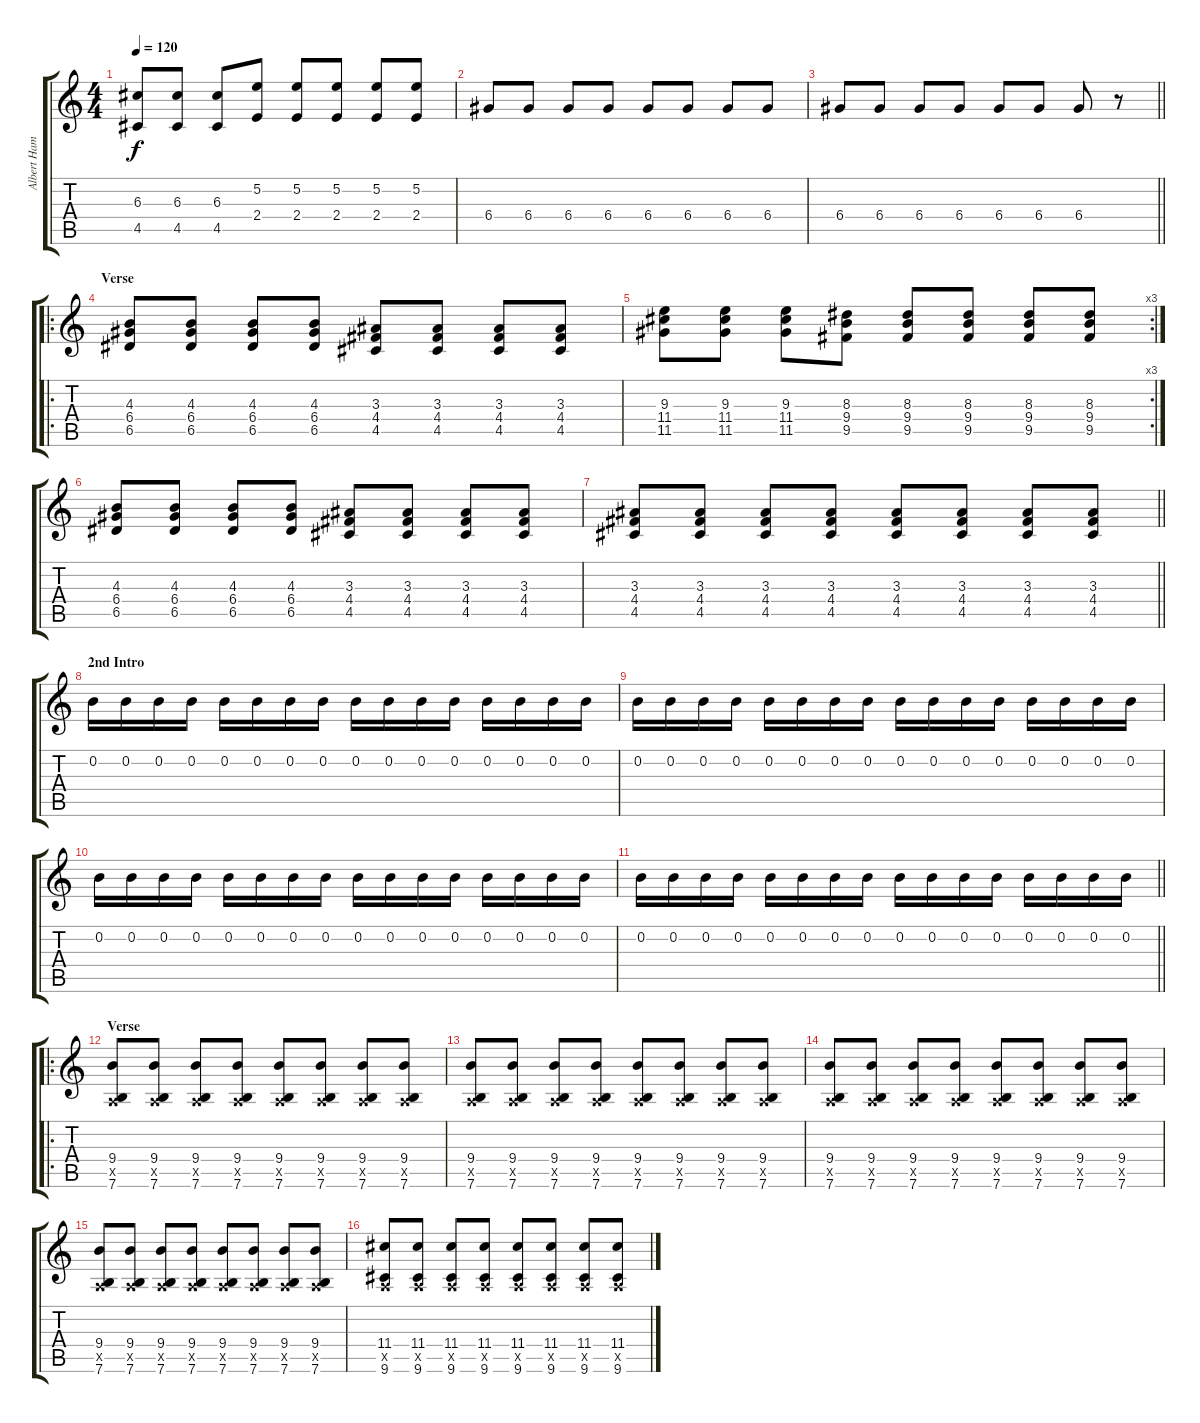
\track ("Albert Hammond Jr." "Albert Ham") {instrument overdrivenguitar}
\staff {score tabs}
\tuning (E4 B3 G3 D3 A2 E2) {hide}
\ts (4 4)
\tempo 120
\clef g2
\ks c
(6.3 4.5).8{dy f} (6.3 4.5).8 (6.3 4.5).8 (5.2 2.4).8 (5.2 2.4).8 (5.2 2.4).8 (5.2 2.4).8 (5.2 2.4).8 |
6.4.8 6.4.8 6.4.8 6.4.8 6.4.8 6.4.8 6.4.8 6.4.8 |
\barLineRight lightlight
6.4.8 6.4.8 6.4.8 6.4.8 6.4.8 6.4.8 6.4.8 r.8 |
\ro
\section ("" "Verse")
(4.3 6.4 6.5).8 (4.3 6.4 6.5).8 (4.3 6.4 6.5).8 (4.3 6.4 6.5).8 (3.3 4.4 4.5).8 (3.3 4.4 4.5).8 (3.3 4.4 4.5).8 (3.3 4.4 4.5).8 |
\rc 3
(9.3 11.4 11.5).8 (9.3 11.4 11.5).8 (9.3 11.4 11.5).8 (8.3 9.4 9.5).8 (8.3 9.4 9.5).8 (8.3 9.4 9.5).8 (8.3 9.4 9.5).8 (8.3 9.4 9.5).8 |
(4.3 6.4 6.5).8 (4.3 6.4 6.5).8 (4.3 6.4 6.5).8 (4.3 6.4 6.5).8 (3.3 4.4 4.5).8 (3.3 4.4 4.5).8 (3.3 4.4 4.5).8 (3.3 4.4 4.5).8 |
\barLineRight lightlight
(3.3 4.4 4.5).8 (3.3 4.4 4.5).8 (3.3 4.4 4.5).8 (3.3 4.4 4.5).8 (3.3 4.4 4.5).8 (3.3 4.4 4.5).8 (3.3 4.4 4.5).8 (3.3 4.4 4.5).8 |
\section ("" "2nd Intro")
0.2.16 0.2.16 0.2.16 0.2.16 0.2.16 0.2.16 0.2.16 0.2.16 0.2.16 0.2.16 0.2.16 0.2.16 0.2.16 0.2.16 0.2.16 0.2.16 |
0.2.16 0.2.16 0.2.16 0.2.16 0.2.16 0.2.16 0.2.16 0.2.16 0.2.16 0.2.16 0.2.16 0.2.16 0.2.16 0.2.16 0.2.16 0.2.16 |
0.2.16 0.2.16 0.2.16 0.2.16 0.2.16 0.2.16 0.2.16 0.2.16 0.2.16 0.2.16 0.2.16 0.2.16 0.2.16 0.2.16 0.2.16 0.2.16 |
\barLineRight lightlight
0.2.16 0.2.16 0.2.16 0.2.16 0.2.16 0.2.16 0.2.16 0.2.16 0.2.16 0.2.16 0.2.16 0.2.16 0.2.16 0.2.16 0.2.16 0.2.16 |
\ro
\section ("" "Verse")
(9.4 0.5{x} 7.6).8 (9.4 0.5{x} 7.6).8 (9.4 0.5{x} 7.6).8 (9.4 0.5{x} 7.6).8 (9.4 0.5{x} 7.6).8 (9.4 0.5{x} 7.6).8 (9.4 0.5{x} 7.6).8 (9.4 0.5{x} 7.6).8 |
(9.4 0.5{x} 7.6).8 (9.4 0.5{x} 7.6).8 (9.4 0.5{x} 7.6).8 (9.4 0.5{x} 7.6).8 (9.4 0.5{x} 7.6).8 (9.4 0.5{x} 7.6).8 (9.4 0.5{x} 7.6).8 (9.4 0.5{x} 7.6).8 |
(9.4 0.5{x} 7.6).8 (9.4 0.5{x} 7.6).8 (9.4 0.5{x} 7.6).8 (9.4 0.5{x} 7.6).8 (9.4 0.5{x} 7.6).8 (9.4 0.5{x} 7.6).8 (9.4 0.5{x} 7.6).8 (9.4 0.5{x} 7.6).8 |
(9.4 0.5{x} 7.6).8 (9.4 0.5{x} 7.6).8 (9.4 0.5{x} 7.6).8 (9.4 0.5{x} 7.6).8 (9.4 0.5{x} 7.6).8 (9.4 0.5{x} 7.6).8 (9.4 0.5{x} 7.6).8 (9.4 0.5{x} 7.6).8 |
(11.4 0.5{x} 9.6).8 (11.4 0.5{x} 9.6).8 (11.4 0.5{x} 9.6).8 (11.4 0.5{x} 9.6).8 (11.4 0.5{x} 9.6).8 (11.4 0.5{x} 9.6).8 (11.4 0.5{x} 9.6).8 (11.4 0.5{x} 9.6).8
